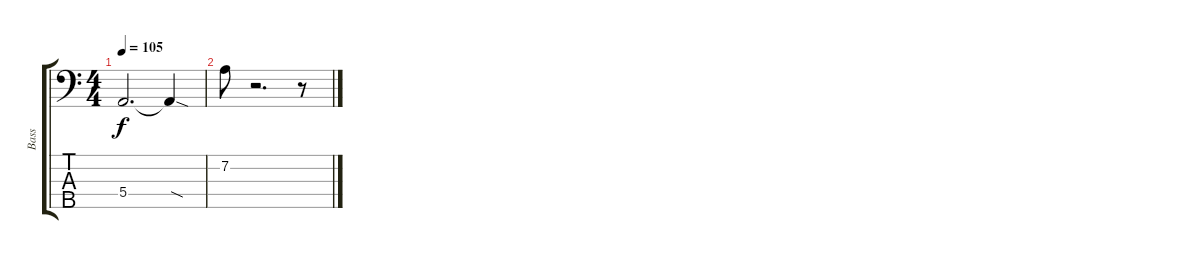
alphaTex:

\track ("Bass" "Bass") {instrument electricbassfinger}
\staff {score tabs}
\tuning (G2 D2 A1 E1 B0) {hide}
\ts (4 4)
\tempo 105
\clef f4
\ks c
5.4{t}.2{d dy f} 5.4{sod t}.4 |
7.2.8 r.2{d} r.8
